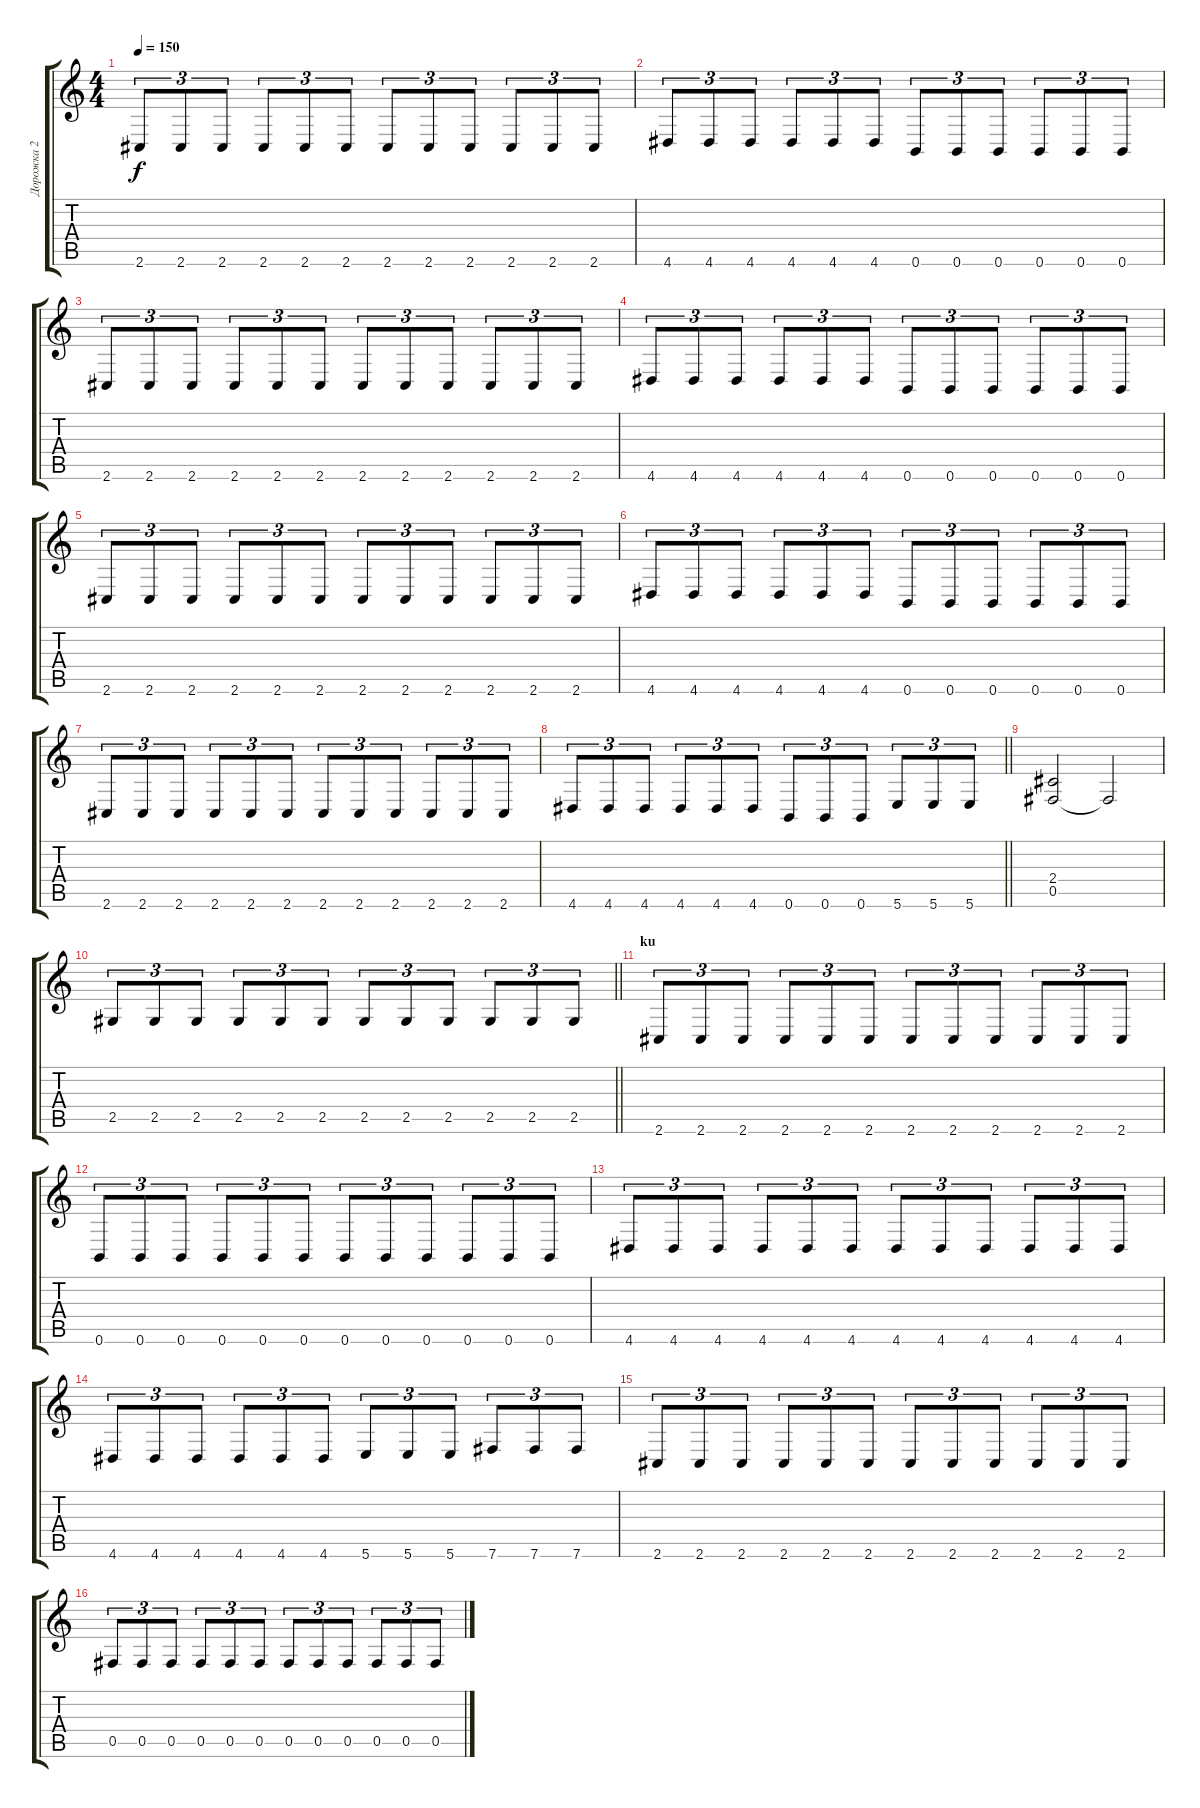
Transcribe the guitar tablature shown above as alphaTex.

\track ("Дорожка 2" "Дорожка 2") {instrument distortionguitar}
\staff {score tabs}
\tuning (Db4 Ab3 E3 B2 Gb2 B1) {hide}
\ts (4 4)
\tempo 150
\clef g2
\ks c
2.6.8{tu (3 2) dy f} 2.6.8{tu (3 2)} 2.6.8{tu (3 2)} 2.6.8{tu (3 2)} 2.6.8{tu (3 2)} 2.6.8{tu (3 2)} 2.6.8{tu (3 2)} 2.6.8{tu (3 2)} 2.6.8{tu (3 2)} 2.6.8{tu (3 2)} 2.6.8{tu (3 2)} 2.6.8{tu (3 2)} |
4.6.8{tu (3 2)} 4.6.8{tu (3 2)} 4.6.8{tu (3 2)} 4.6.8{tu (3 2)} 4.6.8{tu (3 2)} 4.6.8{tu (3 2)} 0.6.8{tu (3 2)} 0.6.8{tu (3 2)} 0.6.8{tu (3 2)} 0.6.8{tu (3 2)} 0.6.8{tu (3 2)} 0.6.8{tu (3 2)} |
2.6.8{tu (3 2)} 2.6.8{tu (3 2)} 2.6.8{tu (3 2)} 2.6.8{tu (3 2)} 2.6.8{tu (3 2)} 2.6.8{tu (3 2)} 2.6.8{tu (3 2)} 2.6.8{tu (3 2)} 2.6.8{tu (3 2)} 2.6.8{tu (3 2)} 2.6.8{tu (3 2)} 2.6.8{tu (3 2)} |
4.6.8{tu (3 2)} 4.6.8{tu (3 2)} 4.6.8{tu (3 2)} 4.6.8{tu (3 2)} 4.6.8{tu (3 2)} 4.6.8{tu (3 2)} 0.6.8{tu (3 2)} 0.6.8{tu (3 2)} 0.6.8{tu (3 2)} 0.6.8{tu (3 2)} 0.6.8{tu (3 2)} 0.6.8{tu (3 2)} |
2.6.8{tu (3 2)} 2.6.8{tu (3 2)} 2.6.8{tu (3 2)} 2.6.8{tu (3 2)} 2.6.8{tu (3 2)} 2.6.8{tu (3 2)} 2.6.8{tu (3 2)} 2.6.8{tu (3 2)} 2.6.8{tu (3 2)} 2.6.8{tu (3 2)} 2.6.8{tu (3 2)} 2.6.8{tu (3 2)} |
4.6.8{tu (3 2)} 4.6.8{tu (3 2)} 4.6.8{tu (3 2)} 4.6.8{tu (3 2)} 4.6.8{tu (3 2)} 4.6.8{tu (3 2)} 0.6.8{tu (3 2)} 0.6.8{tu (3 2)} 0.6.8{tu (3 2)} 0.6.8{tu (3 2)} 0.6.8{tu (3 2)} 0.6.8{tu (3 2)} |
2.6.8{tu (3 2)} 2.6.8{tu (3 2)} 2.6.8{tu (3 2)} 2.6.8{tu (3 2)} 2.6.8{tu (3 2)} 2.6.8{tu (3 2)} 2.6.8{tu (3 2)} 2.6.8{tu (3 2)} 2.6.8{tu (3 2)} 2.6.8{tu (3 2)} 2.6.8{tu (3 2)} 2.6.8{tu (3 2)} |
\barLineRight lightlight
4.6.8{tu (3 2)} 4.6.8{tu (3 2)} 4.6.8{tu (3 2)} 4.6.8{tu (3 2)} 4.6.8{tu (3 2)} 4.6.8{tu (3 2)} 0.6.8{tu (3 2)} 0.6.8{tu (3 2)} 0.6.8{tu (3 2)} 5.6.8{tu (3 2)} 5.6.8{tu (3 2)} 5.6.8{tu (3 2)} |
(2.4 0.5).2 0.5{t}.2 |
\barLineRight lightlight
2.5.8{tu (3 2)} 2.5.8{tu (3 2)} 2.5.8{tu (3 2)} 2.5.8{tu (3 2)} 2.5.8{tu (3 2)} 2.5.8{tu (3 2)} 2.5.8{tu (3 2)} 2.5.8{tu (3 2)} 2.5.8{tu (3 2)} 2.5.8{tu (3 2)} 2.5.8{tu (3 2)} 2.5.8{tu (3 2)} |
\section ("" "ku")
2.6.8{tu (3 2)} 2.6.8{tu (3 2)} 2.6.8{tu (3 2)} 2.6.8{tu (3 2)} 2.6.8{tu (3 2)} 2.6.8{tu (3 2)} 2.6.8{tu (3 2)} 2.6.8{tu (3 2)} 2.6.8{tu (3 2)} 2.6.8{tu (3 2)} 2.6.8{tu (3 2)} 2.6.8{tu (3 2)} |
0.6.8{tu (3 2)} 0.6.8{tu (3 2)} 0.6.8{tu (3 2)} 0.6.8{tu (3 2)} 0.6.8{tu (3 2)} 0.6.8{tu (3 2)} 0.6.8{tu (3 2)} 0.6.8{tu (3 2)} 0.6.8{tu (3 2)} 0.6.8{tu (3 2)} 0.6.8{tu (3 2)} 0.6.8{tu (3 2)} |
4.6.8{tu (3 2)} 4.6.8{tu (3 2)} 4.6.8{tu (3 2)} 4.6.8{tu (3 2)} 4.6.8{tu (3 2)} 4.6.8{tu (3 2)} 4.6.8{tu (3 2)} 4.6.8{tu (3 2)} 4.6.8{tu (3 2)} 4.6.8{tu (3 2)} 4.6.8{tu (3 2)} 4.6.8{tu (3 2)} |
4.6.8{tu (3 2)} 4.6.8{tu (3 2)} 4.6.8{tu (3 2)} 4.6.8{tu (3 2)} 4.6.8{tu (3 2)} 4.6.8{tu (3 2)} 5.6.8{tu (3 2)} 5.6.8{tu (3 2)} 5.6.8{tu (3 2)} 7.6.8{tu (3 2)} 7.6.8{tu (3 2)} 7.6.8{tu (3 2)} |
2.6.8{tu (3 2)} 2.6.8{tu (3 2)} 2.6.8{tu (3 2)} 2.6.8{tu (3 2)} 2.6.8{tu (3 2)} 2.6.8{tu (3 2)} 2.6.8{tu (3 2)} 2.6.8{tu (3 2)} 2.6.8{tu (3 2)} 2.6.8{tu (3 2)} 2.6.8{tu (3 2)} 2.6.8{tu (3 2)} |
0.5.8{tu (3 2)} 0.5.8{tu (3 2)} 0.5.8{tu (3 2)} 0.5.8{tu (3 2)} 0.5.8{tu (3 2)} 0.5.8{tu (3 2)} 0.5.8{tu (3 2)} 0.5.8{tu (3 2)} 0.5.8{tu (3 2)} 0.5.8{tu (3 2)} 0.5.8{tu (3 2)} 0.5.8{tu (3 2)}
